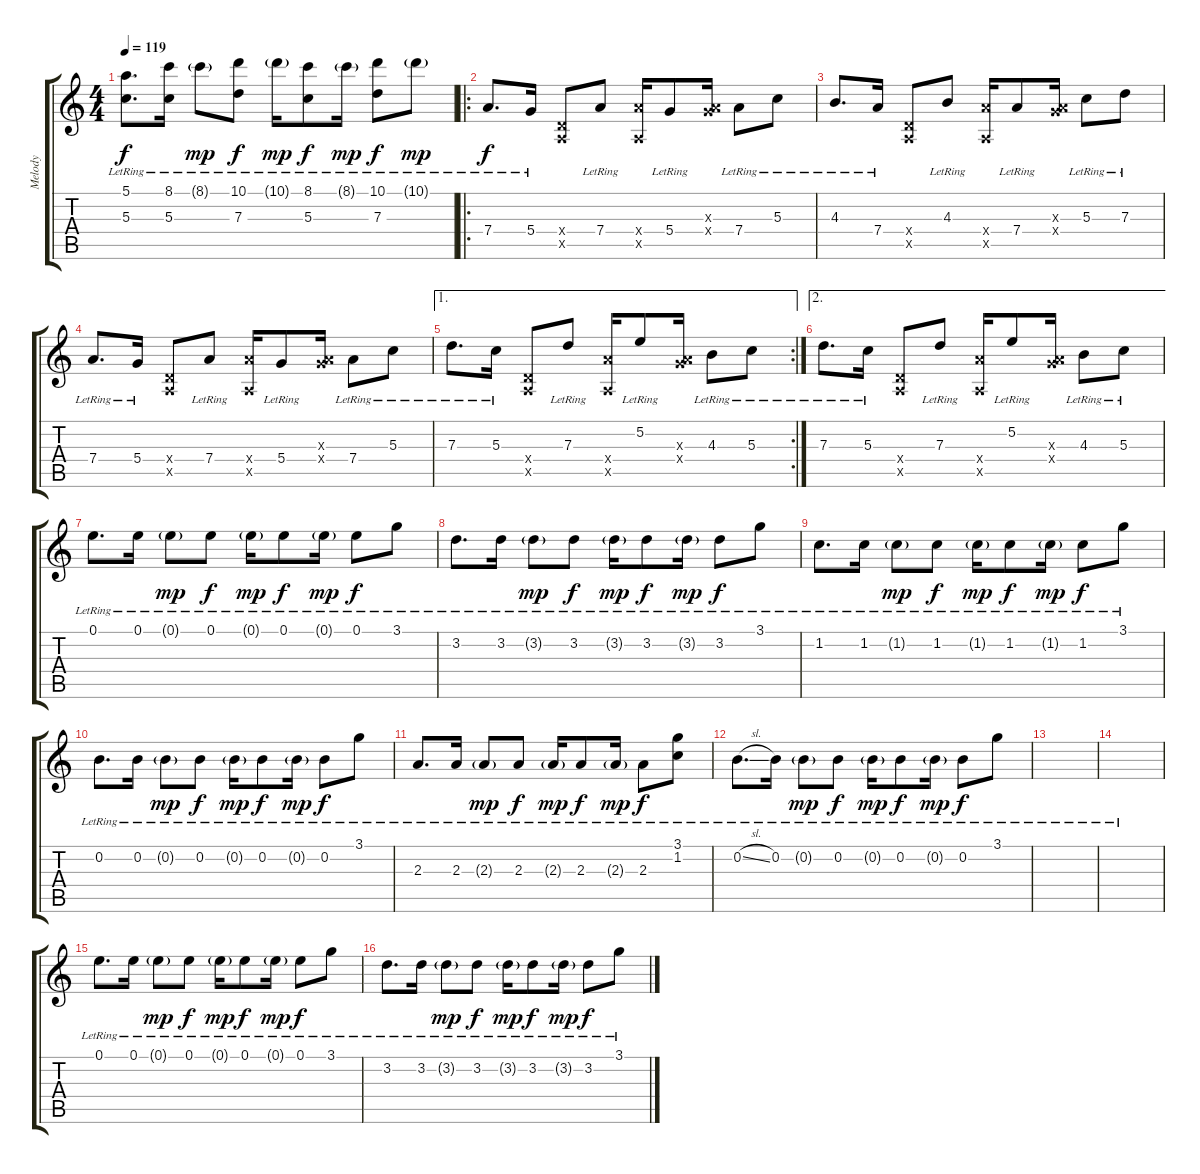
\track ("Melody" "Melody") {instrument acousticguitarnylon}
\staff {score tabs}
\tuning (E4 B3 G3 D3 A2 E2) {hide}
\ts (4 4)
\tempo 119
\clef g2
\ks c
(5.1{lr} 5.3).8{d dy f} (8.1{lr} 5.3).16 8.1{g lr}.8{dy mp} (10.1{lr} 7.3).8{dy f} 10.1{g lr}.16{dy mp} (8.1{lr} 5.3).8{dy f} 8.1{g lr}.16{dy mp} (10.1{lr} 7.3).8{dy f} 10.1{g lr}.8{dy mp} |
\ro
7.4{lr}.8{d dy f} 5.4{lr}.16 (0.4{x} 0.5{x}).8 7.4{lr}.8 (7.4{x} 0.5{x}).16 5.4{lr}.8 (0.3{x} 7.4{x}).16 7.4{lr}.8 5.3{lr}.8 |
4.3{lr}.8{d} 7.4{lr}.16 (0.4{x} 0.5{x}).8 4.3{lr}.8 (7.4{x} 0.5{x}).16 7.4{lr}.8 (0.3{x} 7.4{x}).16 5.3{lr}.8 7.3{lr}.8 |
7.4{lr}.8{d} 5.4{lr}.16 (0.4{x} 0.5{x}).8 7.4{lr}.8 (7.4{x} 0.5{x}).16 5.4{lr}.8 (0.3{x} 7.4{x}).16 7.4{lr}.8 5.3{lr}.8 |
\ae 1
\rc 2
7.3{lr}.8{d} 5.3{lr}.16 (0.4{x} 0.5{x}).8 7.3{lr}.8 (7.4{x} 0.5{x}).16 5.2{lr}.8 (0.3{x} 7.4{x}).16 4.3{lr}.8 5.3{lr}.8 |
\ae 2
7.3{lr}.8{d} 5.3{lr}.16 (0.4{x} 0.5{x}).8 7.3{lr}.8 (7.4{x} 0.5{x}).16 5.2{lr}.8 (0.3{x} 7.4{x}).16 4.3{lr}.8 5.3{lr}.8 |
0.1{lr}.8{d} 0.1{lr}.16 0.1{g lr}.8{dy mp} 0.1{lr}.8{dy f} 0.1{g lr}.16{dy mp} 0.1{lr}.8{dy f} 0.1{g lr}.16{dy mp} 0.1{lr}.8{dy f} 3.1{lr}.8 |
3.2{lr}.8{d} 3.2{lr}.16 3.2{g lr}.8{dy mp} 3.2{lr}.8{dy f} 3.2{g lr}.16{dy mp} 3.2{lr}.8{dy f} 3.2{g lr}.16{dy mp} 3.2{lr}.8{dy f} 3.1{lr}.8 |
1.2{lr}.8{d} 1.2{lr}.16 1.2{g lr}.8{dy mp} 1.2{lr}.8{dy f} 1.2{g lr}.16{dy mp} 1.2{lr}.8{dy f} 1.2{g lr}.16{dy mp} 1.2{lr}.8{dy f} 3.1{lr}.8 |
0.2{lr}.8{d} 0.2{lr}.16 0.2{g lr}.8{dy mp} 0.2{lr}.8{dy f} 0.2{g lr}.16{dy mp} 0.2{lr}.8{dy f} 0.2{g lr}.16{dy mp} 0.2{lr}.8{dy f} 3.1{lr}.8 |
2.3{lr}.8{d} 2.3{lr}.16 2.3{g lr}.8{dy mp} 2.3{lr}.8{dy f} 2.3{g lr}.16{dy mp} 2.3{lr}.8{dy f} 2.3{g lr}.16{dy mp} 2.3{lr}.8{dy f} (3.1{lr} 1.2{lr}).8 |
0.2{sl lr}.8{d} 0.2{lr}.16 0.2{g lr}.8{dy mp} 0.2{lr}.8{dy f} 0.2{g lr}.16{dy mp} 0.2{lr}.8{dy f} 0.2{g lr}.16{dy mp} 0.2{lr}.8{dy f} 3.1{lr}.8 |
|
|
0.1{lr}.8{d} 0.1{lr}.16 0.1{g lr}.8{dy mp} 0.1{lr}.8{dy f} 0.1{g lr}.16{dy mp} 0.1{lr}.8{dy f} 0.1{g lr}.16{dy mp} 0.1{lr}.8{dy f} 3.1{lr}.8 |
3.2{lr}.8{d} 3.2{lr}.16 3.2{g lr}.8{dy mp} 3.2{lr}.8{dy f} 3.2{g lr}.16{dy mp} 3.2{lr}.8{dy f} 3.2{g lr}.16{dy mp} 3.2{lr}.8{dy f} 3.1{lr}.8
